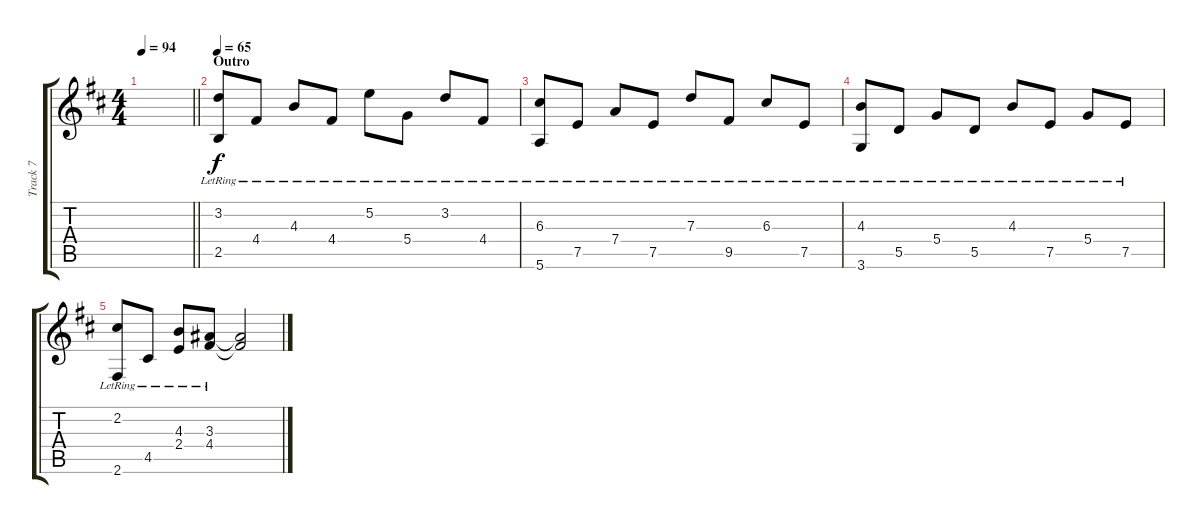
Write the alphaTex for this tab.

\track ("Track 7" "Track 7") {instrument acousticguitarnylon}
\staff {score tabs}
\tuning (E4 B3 G3 D3 A2 E2) {hide}
\ts (4 4)
\tempo 94
\clef g2
\barLineRight lightlight
\ks d
|
\section ("" "Outro")
\tempo 65
(3.2{lr} 2.5{lr}).8 4.4{lr}.8 4.3{lr}.8 4.4{lr}.8 5.2{lr}.8 5.4{lr}.8 3.2{lr}.8 4.4{lr}.8 |
(6.3{lr} 5.6{lr}).8 7.5{lr}.8 7.4{lr}.8 7.5{lr}.8 7.3{lr}.8 9.5{lr}.8 6.3{lr}.8 7.5{lr}.8 |
(4.3{lr} 3.6{lr}).8 5.5{lr}.8 5.4{lr}.8 5.5{lr}.8 4.3{lr}.8 7.5{lr}.8 5.4{lr}.8 7.5{lr}.8 |
(2.2{lr} 2.6{lr}).8 4.5{lr}.8 (4.3{lr} 2.4{lr}).8 (3.3{lr} 4.4{lr}).8 (3.3{t} 4.4{t}).2
